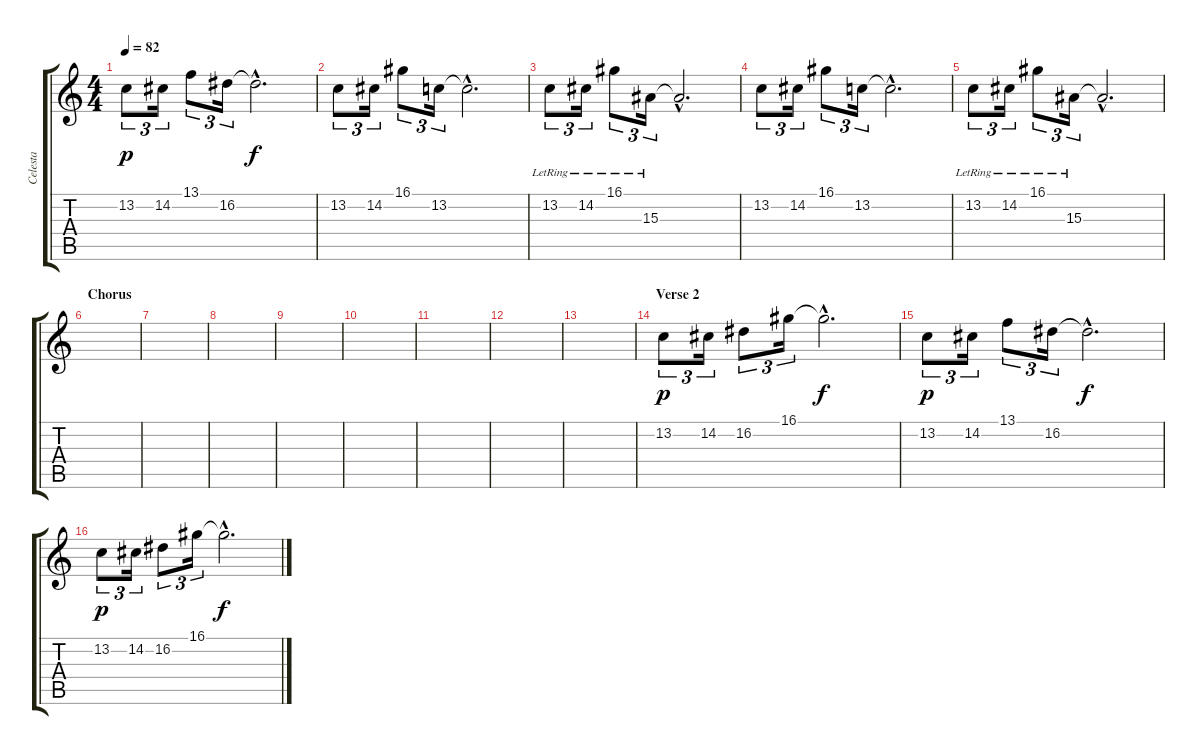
\track ("Celesta" "Celesta") {instrument celesta}
\staff {score tabs}
\tuning (E4 B3 G3 D3 A2 E2) {hide}
\ts (4 4)
\tempo 82
\clef g2
\ks c
13.2.8{tu (3 2) dy p} 14.2.16{tu (3 2)} 13.1.8{tu (3 2)} 16.2.16{tu (3 2)} 16.2{hac t}.2{d dy f} |
13.2.8{tu (3 2)} 14.2.16{tu (3 2)} 16.1.8{tu (3 2)} 13.2.16{tu (3 2)} 13.2{hac t}.2{d} |
13.2{lr}.8{tu (3 2)} 14.2{lr}.16{tu (3 2)} 16.1{lr}.8{tu (3 2)} 15.3{lr}.16{tu (3 2)} 15.3{hac t}.2{d} |
13.2.8{tu (3 2)} 14.2.16{tu (3 2)} 16.1.8{tu (3 2)} 13.2.16{tu (3 2)} 13.2{hac t}.2{d} |
13.2{lr}.8{tu (3 2)} 14.2{lr}.16{tu (3 2)} 16.1{lr}.8{tu (3 2)} 15.3{lr}.16{tu (3 2)} 15.3{hac t}.2{d} |
\section ("" "Chorus")
|
|
|
|
|
|
|
|
\section ("" "Verse 2")
13.2.8{tu (3 2) dy p} 14.2.16{tu (3 2)} 16.2.8{tu (3 2)} 16.1.16{tu (3 2)} 16.1{hac t}.2{d dy f} |
13.2.8{tu (3 2) dy p} 14.2.16{tu (3 2)} 13.1.8{tu (3 2)} 16.2.16{tu (3 2)} 16.2{hac t}.2{d dy f} |
13.2.8{tu (3 2) dy p} 14.2.16{tu (3 2)} 16.2.8{tu (3 2)} 16.1.16{tu (3 2)} 16.1{hac t}.2{d dy f}
